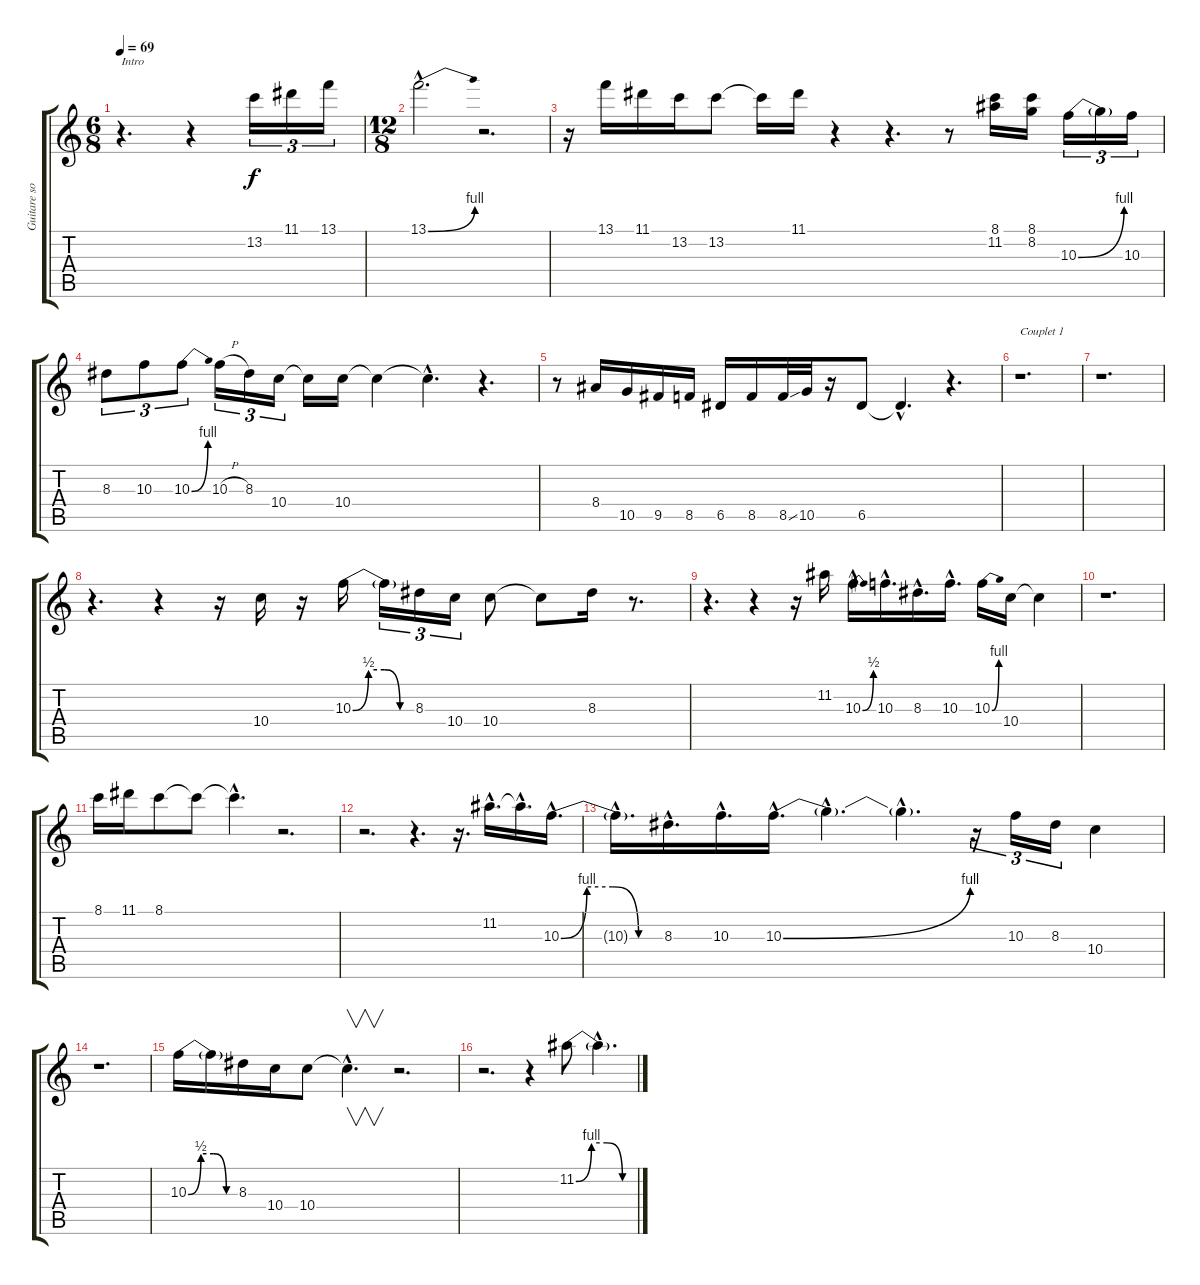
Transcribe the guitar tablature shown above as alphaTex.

\track ("Guitare solo" "Guitare so") {instrument electricguitarjazz}
\staff {score tabs}
\tuning (E4 B3 G3 D3 A2 E2) {hide}
\ts (6 8)
\tempo 69
\clef g2
\ks c
r.4{d txt "Intro" dy f instrument electricguitarjazz} r.4 13.2.16{tu (3 2)} 11.1.16{tu (3 2)} 13.1.16{tu (3 2)} |
\ts (12 8)
13.1{be (bend 0 0 60 4) hac}.2{d} r.2{d} |
r.16 13.1.16 11.1.16 13.2.16 13.2.8 13.2{t}.16 11.1.16 r.4 r.4{d} r.8 (8.1 11.2).16 (8.1 8.2).16 10.3{be (bend 0 0 60 4)}.16{tu (3 2)} 10.3{t}.16{tu (3 2)} 10.3.16{tu (3 2)} |
8.3.8{tu (3 2)} 10.3.8{tu (3 2)} 10.3{be (bend 0 0 60 4)}.8{tu (3 2)} 10.3{h}.16{tu (3 2)} 8.3.16{tu (3 2)} 10.4.16{tu (3 2)} 10.4{t}.16 10.4.16 10.4{t}.4 10.4{hac t}.4{d} r.4{d} |
r.8 8.4.16 10.5.16 9.5.16 8.5.16 6.5.16 8.5.16 8.5{ss}.32 10.5.32 r.16 6.5.8 6.5{hac t}.4{d} r.4{d} |
r.1{d txt "Couplet 1"} |
r.1{d} |
r.4{d} r.4 r.16 10.4.16 r.16 10.3{be (custom 0 0 15 2 30 2 45 0 60 0)}.16 10.3{t}.16{tu (3 2)} 8.3.16{tu (3 2)} 10.4.16{tu (3 2)} 10.4.8 10.4{t}.8 8.3.16 r.8{d} |
r.4{d} r.4 r.16 11.2.16 10.3{be (bend 0 0 60 2) hac}.16{d} 10.3{hac}.16{d} 8.3{hac}.16{d} 10.3{hac}.16{d} 10.3{be (bend 0 0 60 4)}.16 10.4.16 10.4{t}.4 |
r.1{d} |
8.1.16 11.1.16 8.1.8 8.1{t}.8 8.1{hac t}.4{d} r.2{d} |
r.2{d} r.4{d} r.16{d} 11.2{hac}.16{d} 11.2{hac t}.16{d} 10.3{be (custom 0 0 15 4 30 4 45 0 60 0) hac}.16{d} |
10.3{hac t}.16{d} 8.3{hac}.16{d} 10.3{hac}.16{d} 10.3{be (bend 0 0 60 4) hac}.16{d} 10.3{hac t}.4{d} 10.3{hac t}.4{d} r.16{tu (3 2)} 10.3.16{tu (3 2)} 8.3.16{tu (3 2)} 10.4.4 |
r.1{d} |
10.3{be (custom 0 0 15 2 30 2 45 0 60 0)}.16 10.3{t}.16 8.3.16 10.4.16 10.4.8 10.4{hac t}.4{v d} r.2{d} |
r.2{d} r.4 11.2{be (custom 0 0 15 4 30 4 45 0 60 0)}.8 11.2{hac t}.4{d}
